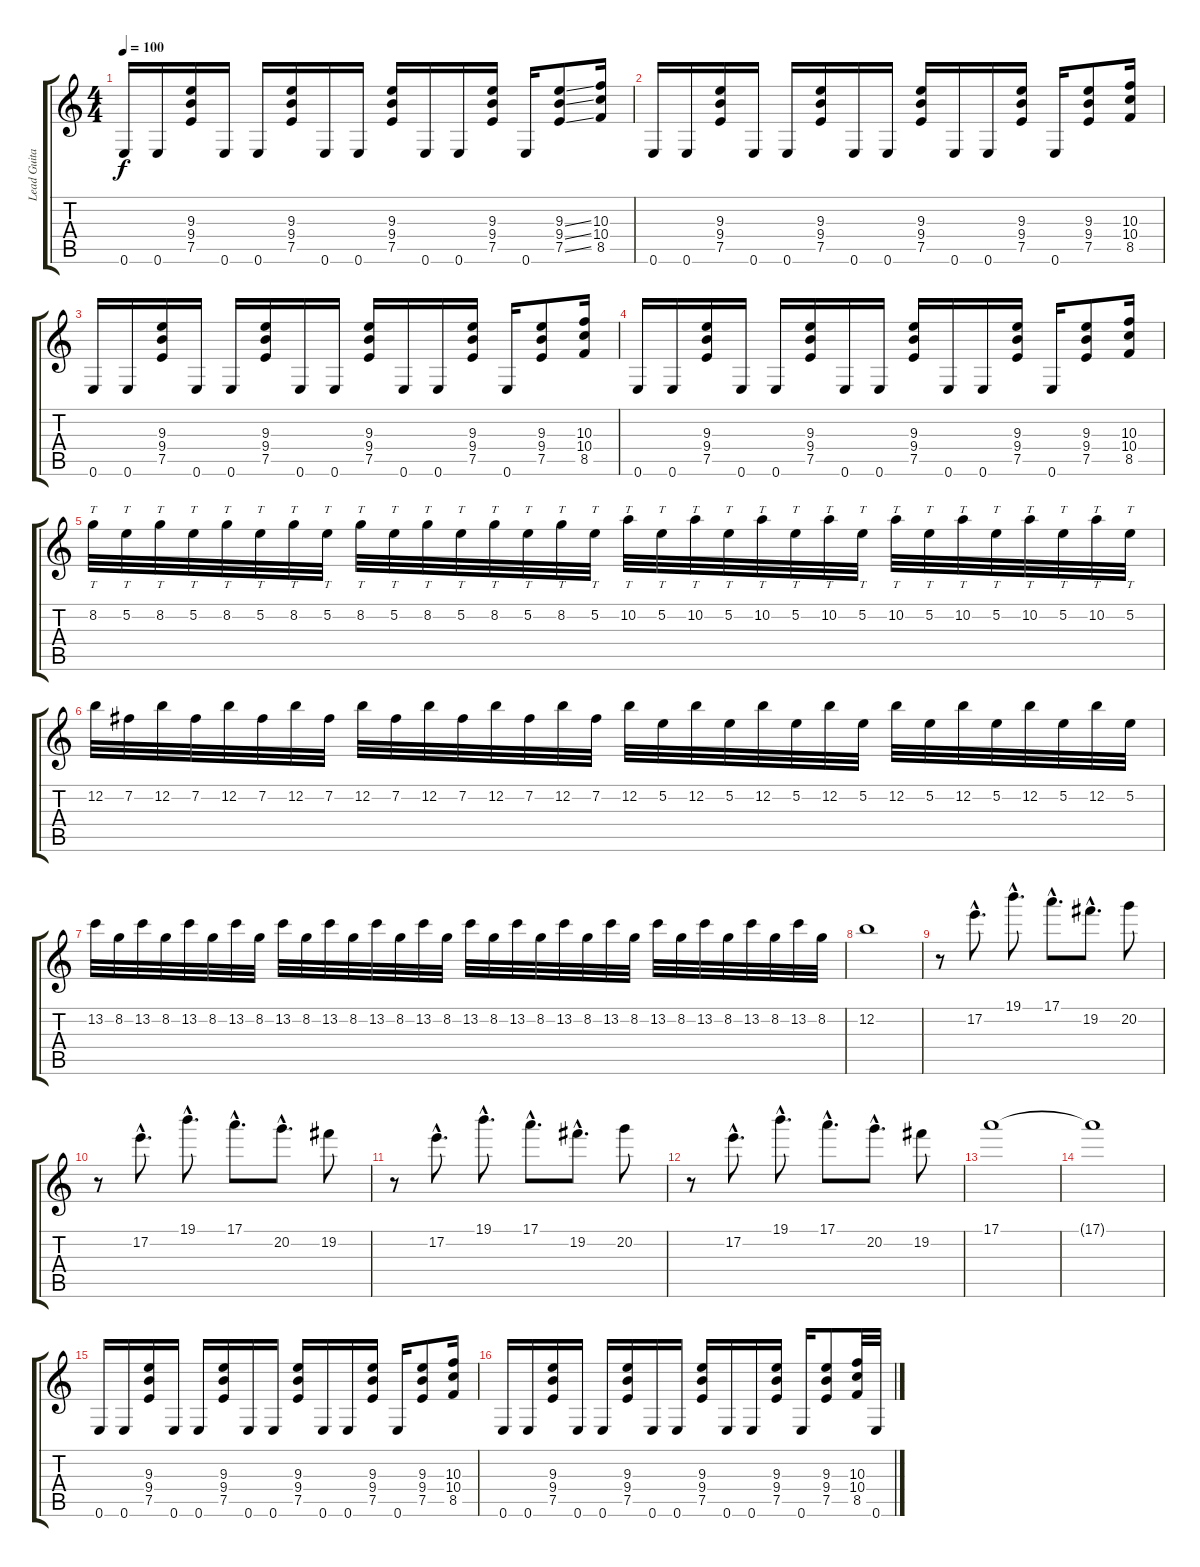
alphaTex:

\track ("Lead Guitar" "Lead Guita") {instrument overdrivenguitar}
\staff {score tabs}
\tuning (E4 B3 G3 D3 A2 E2) {hide}
\ts (4 4)
\tempo 100
\clef g2
\ks c
0.6.16{dy f instrument overdrivenguitar} 0.6.16 (9.3 9.4 7.5).16 0.6.16 0.6.16 (9.3 9.4 7.5).16 0.6.16 0.6.16 (9.3 9.4 7.5).16 0.6.16 0.6.16 (9.3 9.4 7.5).16 0.6.16 (9.3{ss} 9.4{ss} 7.5{ss}).8 (10.3 10.4 8.5).16 |
0.6.16 0.6.16 (9.3 9.4 7.5).16 0.6.16 0.6.16 (9.3 9.4 7.5).16 0.6.16 0.6.16 (9.3 9.4 7.5).16 0.6.16 0.6.16 (9.3 9.4 7.5).16 0.6.16 (9.3 9.4 7.5).8 (10.3 10.4 8.5).16 |
0.6.16 0.6.16 (9.3 9.4 7.5).16 0.6.16 0.6.16 (9.3 9.4 7.5).16 0.6.16 0.6.16 (9.3 9.4 7.5).16 0.6.16 0.6.16 (9.3 9.4 7.5).16 0.6.16 (9.3 9.4 7.5).8 (10.3 10.4 8.5).16 |
0.6.16 0.6.16 (9.3 9.4 7.5).16 0.6.16 0.6.16 (9.3 9.4 7.5).16 0.6.16 0.6.16 (9.3 9.4 7.5).16 0.6.16 0.6.16 (9.3 9.4 7.5).16 0.6.16 (9.3 9.4 7.5).8 (10.3 10.4 8.5).16 |
8.2.32{tt} 5.2.32{tt} 8.2.32{tt} 5.2.32{tt} 8.2.32{tt} 5.2.32{tt} 8.2.32{tt} 5.2.32{tt} 8.2.32{tt} 5.2.32{tt} 8.2.32{tt} 5.2.32{tt} 8.2.32{tt} 5.2.32{tt} 8.2.32{tt} 5.2.32{tt} 10.2.32{tt} 5.2.32{tt} 10.2.32{tt} 5.2.32{tt} 10.2.32{tt} 5.2.32{tt} 10.2.32{tt} 5.2.32{tt} 10.2.32{tt} 5.2.32{tt} 10.2.32{tt} 5.2.32{tt} 10.2.32{tt} 5.2.32{tt} 10.2.32{tt} 5.2.32{tt} |
12.2.32 7.2.32 12.2.32 7.2.32 12.2.32 7.2.32 12.2.32 7.2.32 12.2.32 7.2.32 12.2.32 7.2.32 12.2.32 7.2.32 12.2.32 7.2.32 12.2.32 5.2.32 12.2.32 5.2.32 12.2.32 5.2.32 12.2.32 5.2.32 12.2.32 5.2.32 12.2.32 5.2.32 12.2.32 5.2.32 12.2.32 5.2.32 |
13.2.32 8.2.32 13.2.32 8.2.32 13.2.32 8.2.32 13.2.32 8.2.32 13.2.32 8.2.32 13.2.32 8.2.32 13.2.32 8.2.32 13.2.32 8.2.32 13.2.32 8.2.32 13.2.32 8.2.32 13.2.32 8.2.32 13.2.32 8.2.32 13.2.32 8.2.32 13.2.32 8.2.32 13.2.32 8.2.32 13.2.32 8.2.32 |
12.2.1 |
r.8 17.2{hac}.8{d} 19.1{hac}.8{d} 17.1{hac}.8{d} 19.2{hac}.8{d} 20.2.8 |
r.8 17.2{hac}.8{d} 19.1{hac}.8{d} 17.1{hac}.8{d} 20.2{hac}.8{d} 19.2.8 |
r.8 17.2{hac}.8{d} 19.1{hac}.8{d} 17.1{hac}.8{d} 19.2{hac}.8{d} 20.2.8 |
r.8 17.2{hac}.8{d} 19.1{hac}.8{d} 17.1{hac}.8{d} 20.2{hac}.8{d} 19.2.8 |
17.1.1 |
17.1{t}.1 |
0.6.16 0.6.16 (9.3 9.4 7.5).16 0.6.16 0.6.16 (9.3 9.4 7.5).16 0.6.16 0.6.16 (9.3 9.4 7.5).16 0.6.16 0.6.16 (9.3 9.4 7.5).16 0.6.16 (9.3 9.4 7.5).8 (10.3 10.4 8.5).16 |
0.6.16 0.6.16 (9.3 9.4 7.5).16 0.6.16 0.6.16 (9.3 9.4 7.5).16 0.6.16 0.6.16 (9.3 9.4 7.5).16 0.6.16 0.6.16 (9.3 9.4 7.5).16 0.6.16 (9.3 9.4 7.5).8 (10.3 10.4 8.5).32 0.6.32
